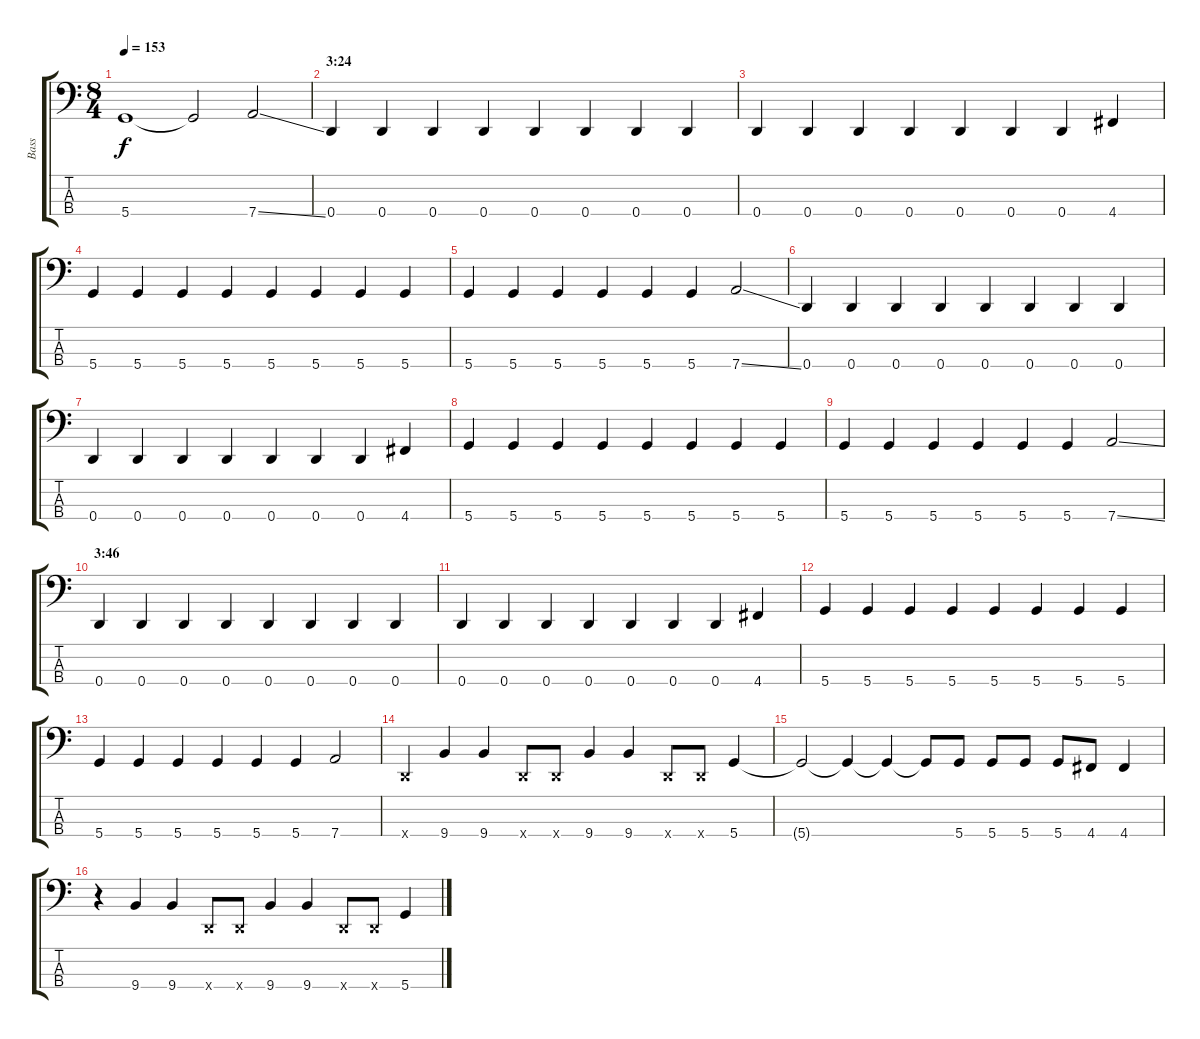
\track ("Bass" "Bass") {instrument electricbasspick}
\staff {score tabs}
\tuning (G2 D2 A1 D1) {hide}
\ts (8 4)
\tempo 153
\clef f4
\ks c
5.4{t}.1{dy f} 5.4{t}.2 7.4{ss}.2 |
\section ("" "3:24")
0.4.4 0.4.4 0.4.4 0.4.4 0.4.4 0.4.4 0.4.4 0.4.4 |
0.4.4 0.4.4 0.4.4 0.4.4 0.4.4 0.4.4 0.4.4 4.4.4 |
5.4.4 5.4.4 5.4.4 5.4.4 5.4.4 5.4.4 5.4.4 5.4.4 |
5.4.4 5.4.4 5.4.4 5.4.4 5.4.4 5.4.4 7.4{ss}.2 |
0.4.4 0.4.4 0.4.4 0.4.4 0.4.4 0.4.4 0.4.4 0.4.4 |
0.4.4 0.4.4 0.4.4 0.4.4 0.4.4 0.4.4 0.4.4 4.4.4 |
5.4.4 5.4.4 5.4.4 5.4.4 5.4.4 5.4.4 5.4.4 5.4.4 |
5.4.4 5.4.4 5.4.4 5.4.4 5.4.4 5.4.4 7.4{ss}.2 |
\section ("" "3:46")
0.4.4 0.4.4 0.4.4 0.4.4 0.4.4 0.4.4 0.4.4 0.4.4 |
0.4.4 0.4.4 0.4.4 0.4.4 0.4.4 0.4.4 0.4.4 4.4.4 |
5.4.4 5.4.4 5.4.4 5.4.4 5.4.4 5.4.4 5.4.4 5.4.4 |
5.4.4 5.4.4 5.4.4 5.4.4 5.4.4 5.4.4 7.4.2 |
0.4{x}.4 9.4.4 9.4.4 0.4{x}.8 0.4{x}.8 9.4.4 9.4.4 0.4{x}.8 0.4{x}.8 5.4.4 |
5.4{t}.2 5.4{t}.4 5.4{t}.4 5.4{t}.8 5.4.8 5.4.8 5.4.8 5.4.8 4.4.8 4.4.4 |
r.4 9.4.4 9.4.4 0.4{x}.8 0.4{x}.8 9.4.4 9.4.4 0.4{x}.8 0.4{x}.8 5.4.4
